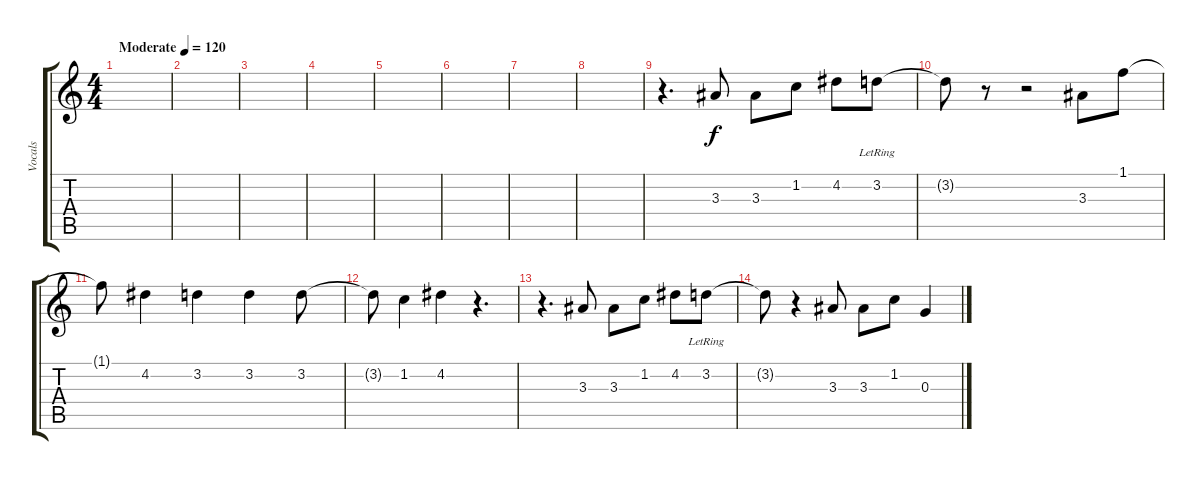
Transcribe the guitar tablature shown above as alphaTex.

\track ("Vocals" "Vocals") {instrument electricguitarjazz}
\staff {score tabs}
\tuning (E4 B3 G3 D3 A2 E2) {hide}
\ts (4 4)
\tempo (120 "Moderate")
\clef g2
\ks c
|
|
|
|
|
|
|
|
r.4{d} 3.3.8 3.3.8 1.2.8 4.2.8 3.2{lr}.8 |
3.2{t}.8 r.8 r.2 3.3.8 1.1.8 |
1.1{t}.8 4.2.4 3.2.4 3.2.4 3.2.8 |
3.2{t}.8 1.2.4 4.2.4 r.4{d} |
r.4{d} 3.3.8 3.3.8 1.2.8 4.2.8 3.2{lr}.8 |
3.2{t}.8 r.4 3.3.8 3.3.8 1.2.8 0.3.4
